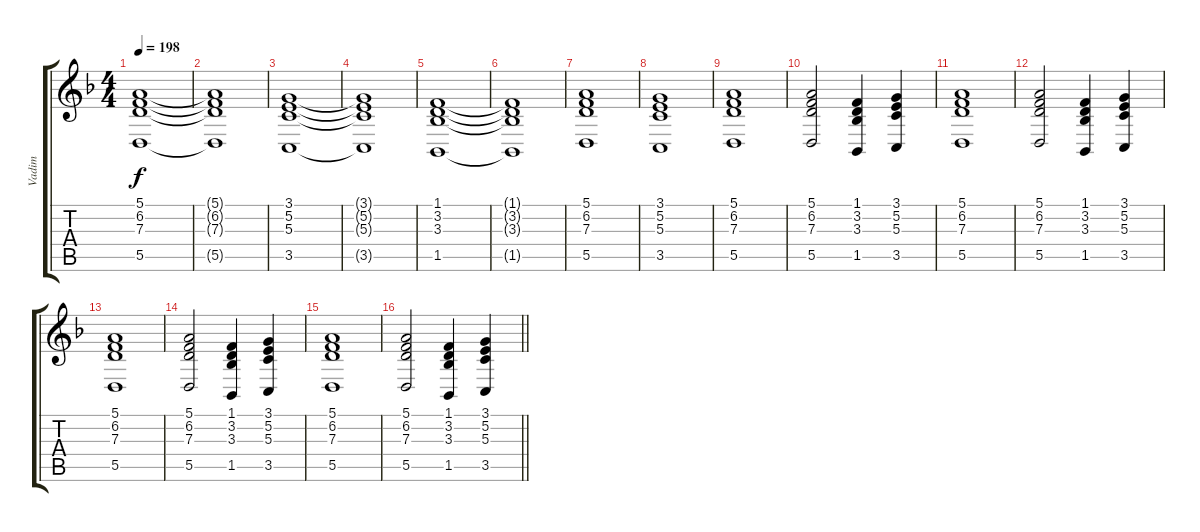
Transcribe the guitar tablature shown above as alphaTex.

\track ("Vadim" "Vadim") {instrument stringensemble1}
\staff {score tabs}
\tuning (E4 B3 G3 D3 A2 E2) {hide}
\ts (4 4)
\tempo 198
\clef g2
\ks dminor
(5.1 6.2 7.3 5.5).1{dy f} |
(5.1{t} 6.2{t} 7.3{t} 5.5{t}).1 |
(3.1 5.2 5.3 3.5).1 |
(3.1{t} 5.2{t} 5.3{t} 3.5{t}).1 |
(1.1 3.2 3.3 1.5).1 |
(1.1{t} 3.2{t} 3.3{t} 1.5{t}).1 |
(5.1 6.2 7.3 5.5).1 |
(3.1 5.2 5.3 3.5).1 |
(5.1 6.2 7.3 5.5).1 |
(5.1 6.2 7.3 5.5).2 (1.1 3.2 3.3 1.5).4 (3.1 5.2 5.3 3.5).4 |
(5.1 6.2 7.3 5.5).1 |
(5.1 6.2 7.3 5.5).2 (1.1 3.2 3.3 1.5).4 (3.1 5.2 5.3 3.5).4 |
(5.1 6.2 7.3 5.5).1 |
(5.1 6.2 7.3 5.5).2 (1.1 3.2 3.3 1.5).4 (3.1 5.2 5.3 3.5).4 |
(5.1 6.2 7.3 5.5).1 |
\barLineRight lightlight
(5.1 6.2 7.3 5.5).2 (1.1 3.2 3.3 1.5).4 (3.1 5.2 5.3 3.5).4
